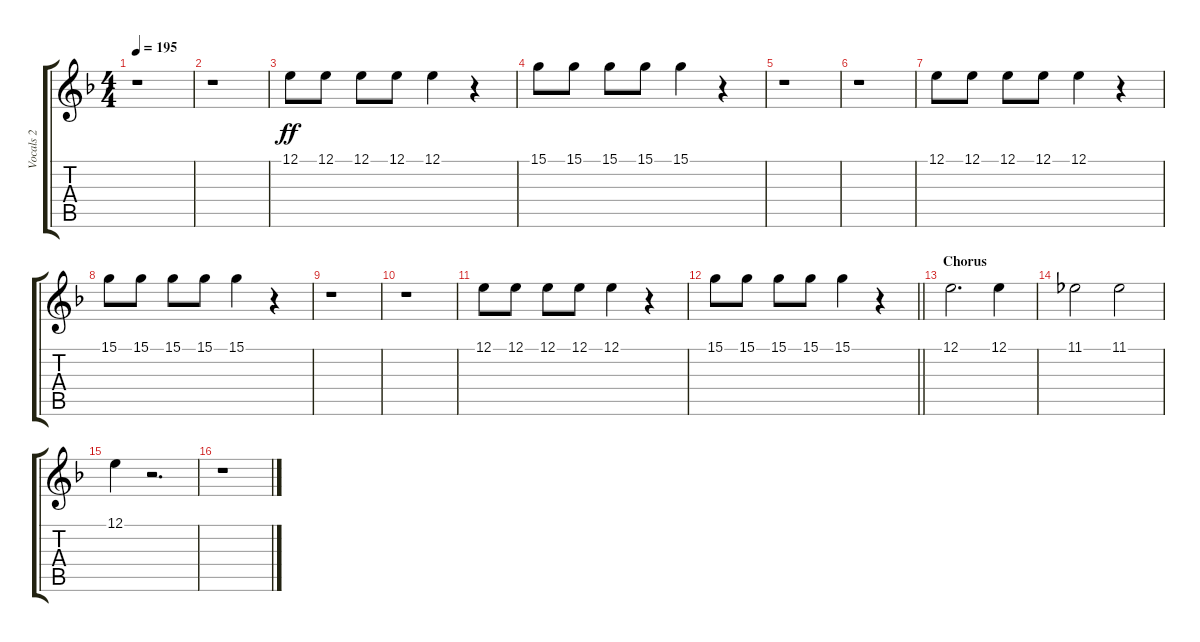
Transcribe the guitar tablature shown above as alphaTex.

\track ("Vocals 2" "Vocals 2") {instrument choiraahs}
\staff {score tabs}
\tuning (E4 B3 G3 D3 A2 E2) {hide}
\ts (4 4)
\tempo 195
\clef g2
\ks f
r.1{dy ff} |
r.1 |
12.1.8 12.1.8 12.1.8 12.1.8 12.1.4 r.4 |
15.1.8 15.1.8 15.1.8 15.1.8 15.1.4 r.4 |
r.1 |
r.1 |
12.1.8 12.1.8 12.1.8 12.1.8 12.1.4 r.4 |
15.1.8 15.1.8 15.1.8 15.1.8 15.1.4 r.4 |
r.1 |
r.1 |
12.1.8 12.1.8 12.1.8 12.1.8 12.1.4 r.4 |
\barLineRight lightlight
15.1.8 15.1.8 15.1.8 15.1.8 15.1.4 r.4 |
\section ("" "Chorus")
12.1.2{d} 12.1.4 |
11.1.2 11.1.2 |
12.1.4 r.2{d} |
r.1
